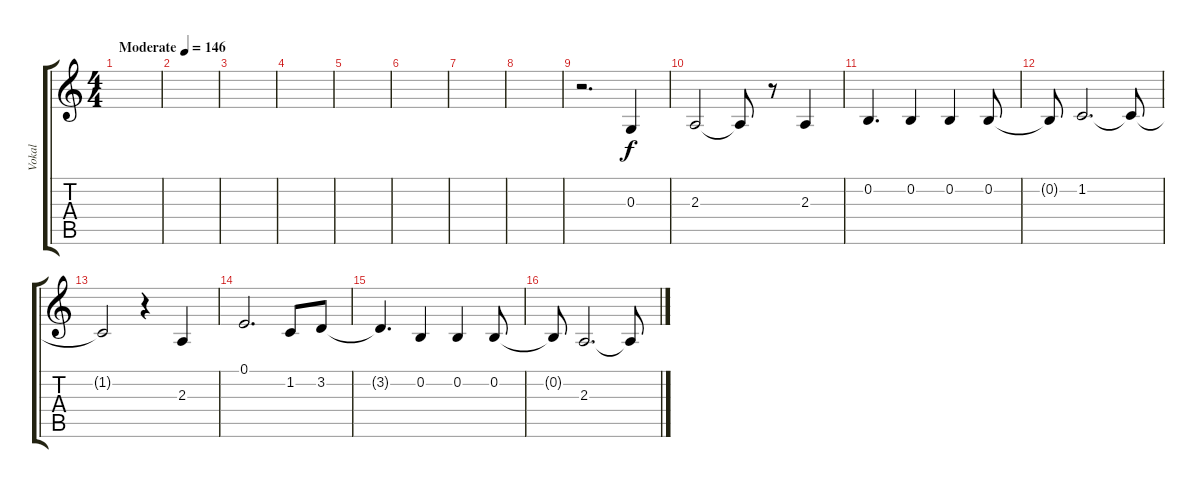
\track ("Vokal" "Vokal") {instrument choiraahs}
\staff {score tabs}
\tuning (E4 B3 G3 D3 A2 E2) {hide}
\ts (4 4)
\tempo (146 "Moderate")
\clef g2
\ks c
|
|
|
|
|
|
|
|
r.2{d} 0.3.4 |
2.3.2 2.3{t}.8 r.8 2.3.4 |
0.2.4{d} 0.2.4 0.2.4 0.2.8 |
0.2{t}.8 1.2.2{d} 1.2{t}.8 |
1.2{t}.2 r.4 2.3.4 |
0.1.2{d} 1.2.8 3.2.8 |
3.2{t}.4{d} 0.2.4 0.2.4 0.2.8 |
0.2{t}.8 2.3.2{d} 2.3{t}.8
